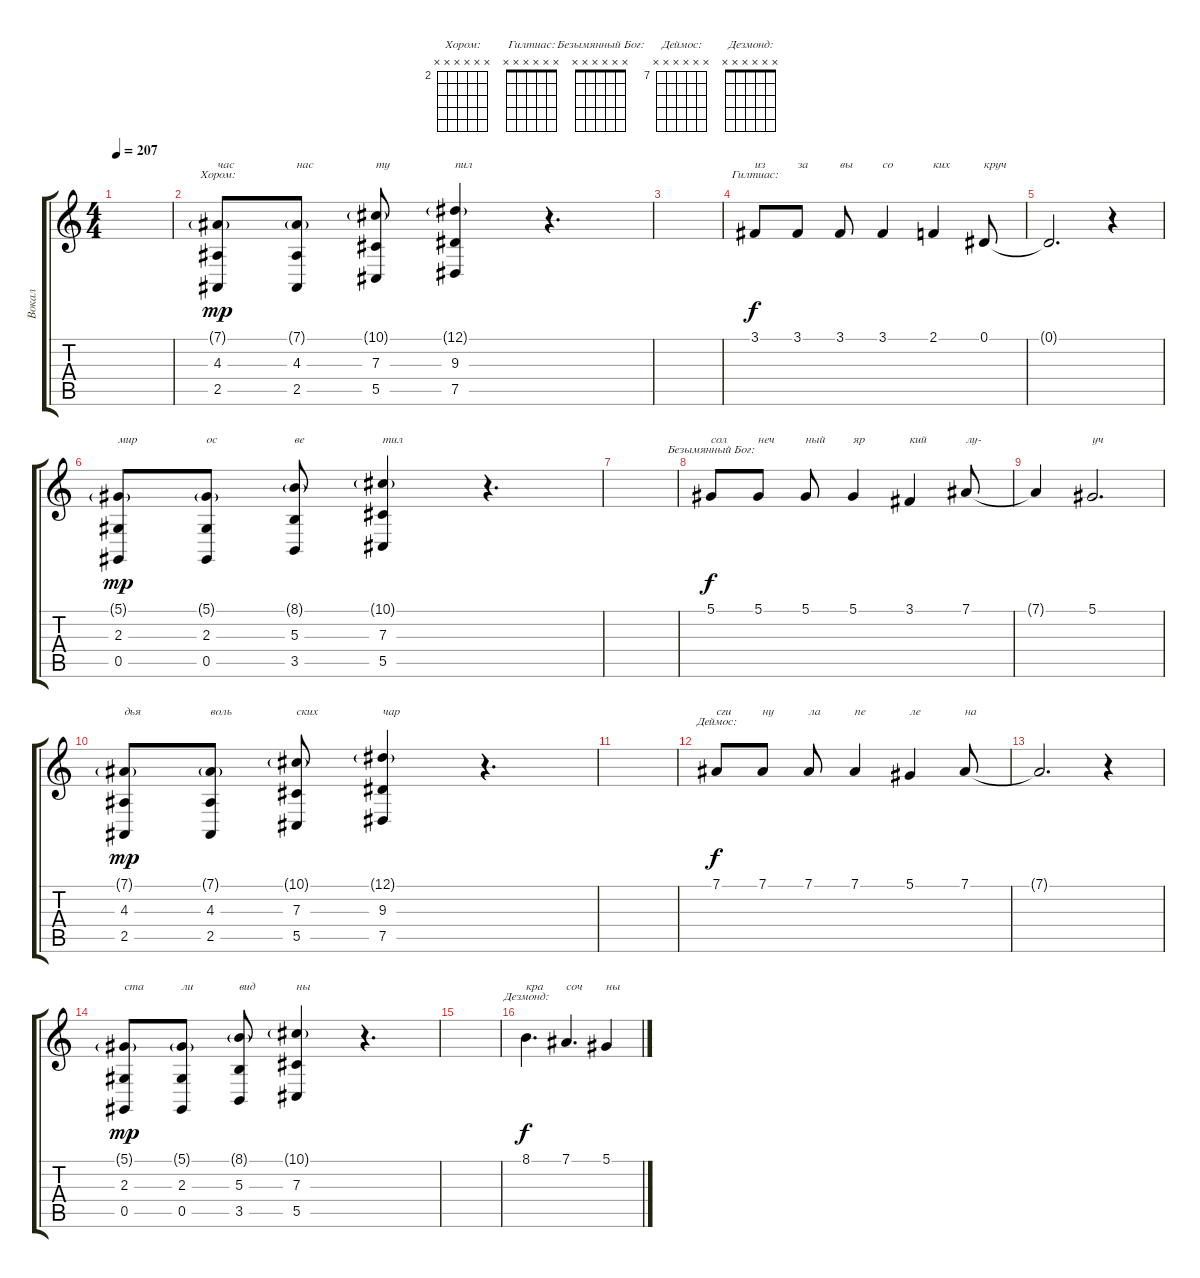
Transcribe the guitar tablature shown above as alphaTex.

\track ("Вокал" "Вокал") {instrument voiceoohs}
\staff {score tabs}
\tuning (Eb4 Bb3 Gb3 Db3 Ab2 Eb2) {hide}
\chord ("Хором:" x x x x x x) {firstfret 2}
\chord ("Гилтиас:" x x x x x x)
\chord ("Безымянный Бог:" x x x x x x)
\chord ("Деймос:" x x x x x x) {firstfret 7}
\chord ("Дезмонд:" x x x x x x)
\ts (4 4)
\tempo 207
\clef g2
\ks c
|
(7.1{g} 4.3 2.5).8{ch "Хором:" txt "час" dy mp} (7.1{g} 4.3 2.5).8{txt "нас"} (10.1{g} 7.3 5.5).8{txt "ту"} (12.1{g} 9.3 7.5).4{txt "пил"} r.4{d} |
|
3.1.8{ch "Гилтиас:" txt "из" dy f instrument violin} 3.1.8{txt "за"} 3.1.8{txt "вы"} 3.1.4{txt "со"} 2.1.4{txt "ких"} 0.1.8{txt "круч"} |
0.1{t}.2{d} r.4 |
(5.1{g} 2.3 0.5).8{txt "мир" dy mp instrument voiceoohs} (5.1{g} 2.3 0.5).8{txt "ос"} (8.1{g} 5.3 3.5).8{txt "ве"} (10.1{g} 7.3 5.5).4{txt "тил"} r.4{d} |
|
5.1.8{ch "Безымянный Бог:" txt "сол" dy f instrument cello} 5.1.8{txt "неч"} 5.1.8{txt "ный"} 5.1.4{txt "яр"} 3.1.4{txt "кий"} 7.1.8{txt "лу-"} |
7.1{t}.4 5.1.2{d txt "уч"} |
(7.1{g} 4.3 2.5).8{txt "дья" dy mp instrument voiceoohs} (7.1{g} 4.3 2.5).8{txt "воль"} (10.1{g} 7.3 5.5).8{txt "ских"} (12.1{g} 9.3 7.5).4{txt "чар"} r.4{d} |
|
7.1.8{ch "Деймос:" txt "сги" dy f instrument altosax} 7.1.8{txt "ну"} 7.1.8{txt "ла"} 7.1.4{txt "пе"} 5.1.4{txt "ле"} 7.1.8{txt "на"} |
7.1{t}.2{d} r.4 |
(5.1{g} 2.3 0.5).8{txt "ста" dy mp instrument voiceoohs} (5.1{g} 2.3 0.5).8{txt "ли"} (8.1{g} 5.3 3.5).8{txt "вид"} (10.1{g} 7.3 5.5).4{txt "ны"} r.4{d} |
|
8.1.4{d ch "Дезмонд:" txt "кра" dy f instrument violin} 7.1.4{d txt "соч"} 5.1.4{txt "ны"}
